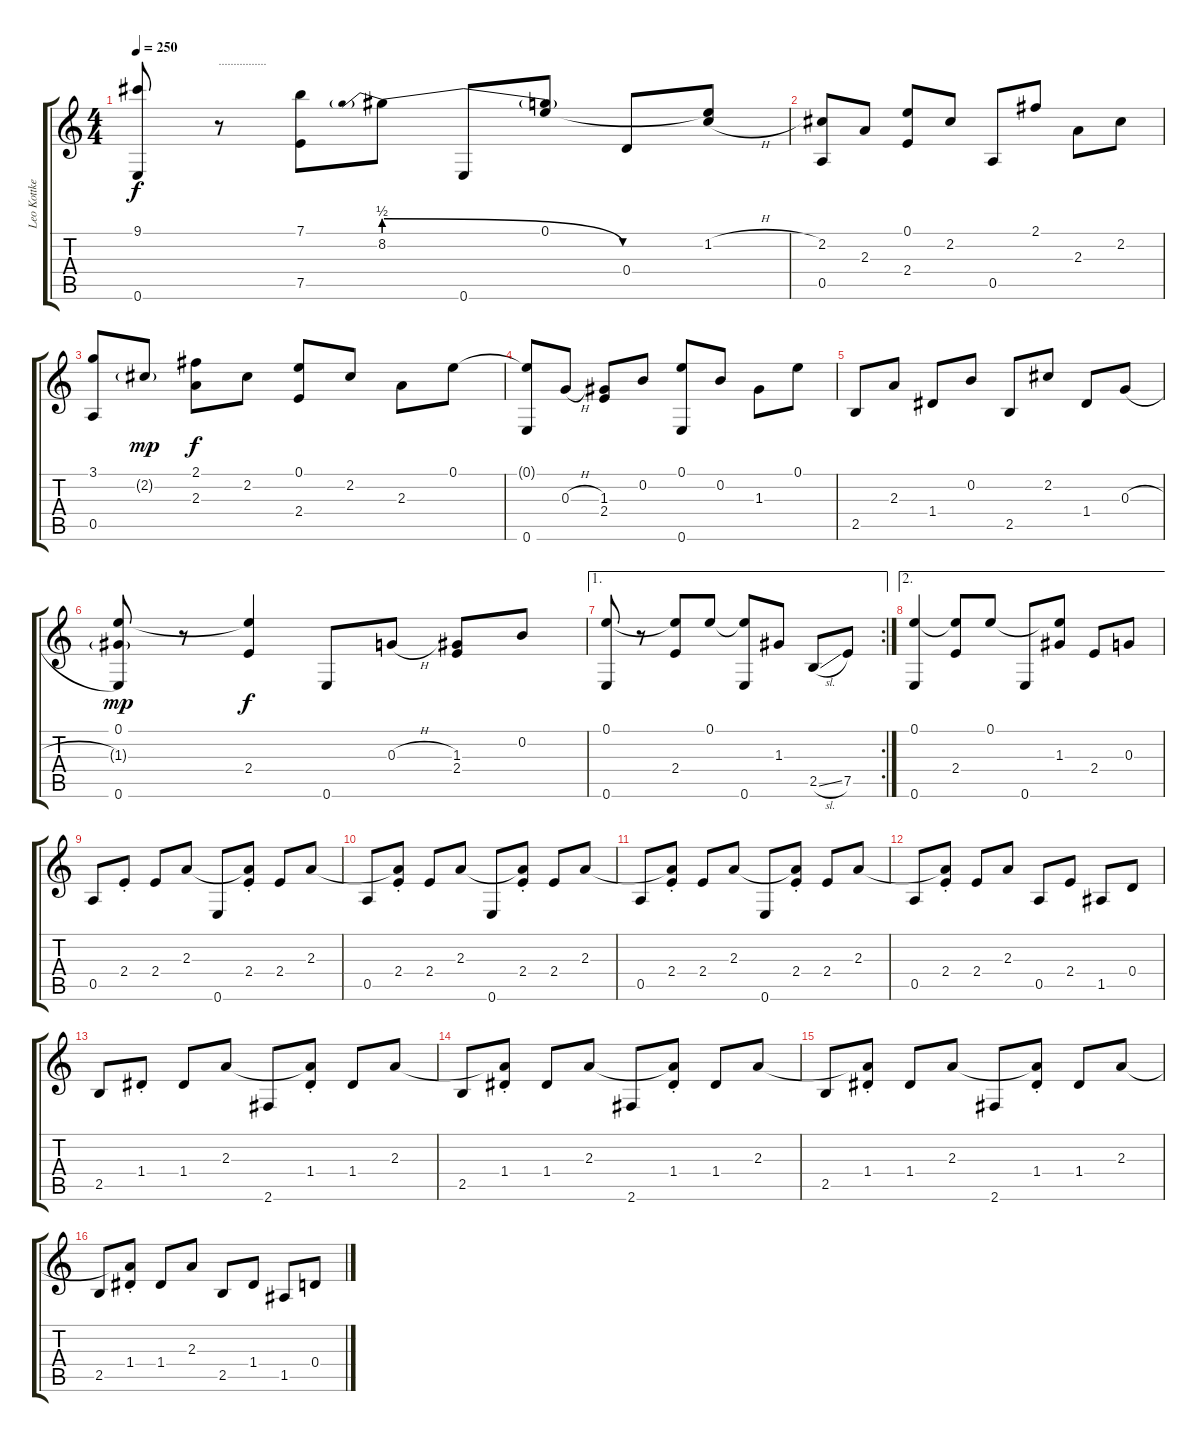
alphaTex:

\track ("Leo Kottke" "Leo Kottke") {instrument acousticguitarsteel}
\staff {score tabs}
\tuning (E4 B3 G3 D3 A2 E2) {hide}
\ts (4 4)
\tempo 250
\clef g2
\ks c
(9.1 0.6).8{dy f} r.8{txt "................"} (7.1 7.5).8 8.2{be (prebendrelease 0 2 60 0)}.8 0.6.8 (0.1 8.2{t}).8 0.4.8 (0.1{t} 1.2{h}).8 |
(2.2 0.5).8 2.3.8 (0.1 2.4).8 2.2.8 0.5.8 2.1.8 2.3.8 2.2.8 |
(3.1 0.5).8 2.2{g}.8{dy mp} (2.1 2.3).8{dy f} 2.2.8 (0.1 2.4).8 2.2.8 2.3.8 0.1.8 |
(0.1{t} 0.6).8 0.3{h}.8 (1.3 2.4).8 0.2.8 (0.1 0.6).8 0.2.8 1.3.8 0.1.8 |
2.5.8 2.3.8 1.4.8 0.2.8 2.5.8 2.2.8 1.4.8 0.3{h}.8 |
(0.1 1.3{g} 0.6).8{dy mp} r.8 (0.1{t} 2.4).4{dy f} 0.6.8 0.3{h}.8 (1.3 2.4).8 0.2.8 |
\ae 1
\rc 2
(0.1 0.6).8 r.8 (0.1{t} 2.4).8 0.1.8 (0.1{t} 0.6).8 1.3.8 2.5{sl}.8 7.5.8 |
\ae 2
(0.1 0.6).4 (0.1{t} 2.4).8 0.1.8 0.6.8 (0.1{t} 1.3).8 2.4.8 0.3.8 |
0.5.8 2.4{st}.8 2.4.8 2.3.8 0.6.8 (2.3{t} 2.4{st}).8 2.4.8 2.3.8 |
0.5.8 (2.3{t} 2.4{st}).8 2.4.8 2.3.8 0.6.8 (2.3{t} 2.4{st}).8 2.4.8 2.3.8 |
0.5.8 (2.3{t} 2.4{st}).8 2.4.8 2.3.8 0.6.8 (2.3{t} 2.4{st}).8 2.4.8 2.3.8 |
0.5.8 (2.3{t} 2.4{st}).8 2.4.8 2.3.8 0.5.8 2.4.8 1.5.8 0.4.8 |
2.5.8 1.4{st}.8 1.4.8 2.3.8 2.6.8 (2.3{t} 1.4{st}).8 1.4.8 2.3.8 |
2.5.8 (2.3{t} 1.4{st}).8 1.4.8 2.3.8 2.6.8 (2.3{t} 1.4{st}).8 1.4.8 2.3.8 |
2.5.8 (2.3{t} 1.4{st}).8 1.4.8 2.3.8 2.6.8 (2.3{t} 1.4{st}).8 1.4.8 2.3.8 |
2.5.8 (2.3{t} 1.4{st}).8 1.4.8 2.3.8 2.5.8 1.4.8 1.5.8 0.4.8
